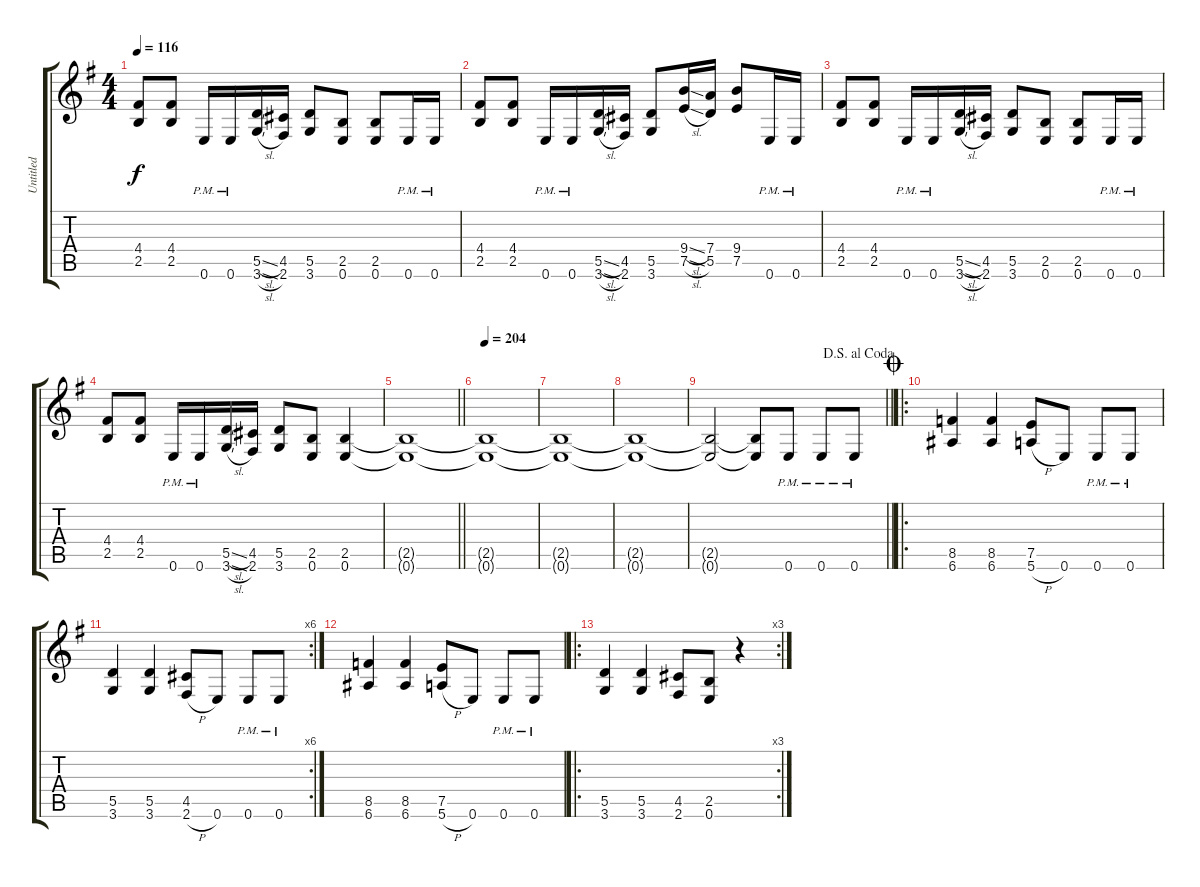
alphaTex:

\track ("Untitled" "Untitled") {instrument distortionguitar}
\staff {score tabs}
\tuning (E4 B3 G3 D3 A2 E2) {hide}
\ts (4 4)
\tempo 116
\clef g2
\ks g
(4.4 2.5).8{dy f} (4.4 2.5).8 0.6{pm}.16 0.6{pm}.16 (5.5{sl} 3.6{sl}).16 (4.5 2.6).16 (5.5 3.6).8 (2.5 0.6).8 (2.5 0.6).8 0.6{pm}.16 0.6{pm}.16 |
(4.4 2.5).8 (4.4 2.5).8 0.6{pm}.16 0.6{pm}.16 (5.5{sl} 3.6{sl}).16 (4.5 2.6).16 (5.5 3.6).8 (9.4{sl} 7.5{sl}).16 (7.4 5.5).16 (9.4 7.5).8 0.6{pm}.16 0.6{pm}.16 |
(4.4 2.5).8 (4.4 2.5).8 0.6{pm}.16 0.6{pm}.16 (5.5{sl} 3.6{sl}).16 (4.5 2.6).16 (5.5 3.6).8 (2.5 0.6).8 (2.5 0.6).8 0.6{pm}.16 0.6{pm}.16 |
(4.4 2.5).8 (4.4 2.5).8 0.6{pm}.16 0.6{pm}.16 (5.5{sl} 3.6{sl}).16 (4.5 2.6).16 (5.5 3.6).8 (2.5 0.6).8 (2.5 0.6).4 |
\barLineRight lightlight
(2.5{t} 0.6{t}).1 |
\tempo 204
(2.5{t} 0.6{t}).1 |
(2.5{t} 0.6{t}).1 |
(2.5{t} 0.6{t}).1 |
\jump dalsegnoalcoda
\barLineRight lightlight
(2.5{t} 0.6{t}).2 (2.5{t} 0.6{t}).8 0.6{pm}.8 0.6{pm}.8 0.6{pm}.8 |
\ro
\jump coda
(8.5 6.6).4 (8.5 6.6).4 (7.5 5.6{h}).8 0.6.8 0.6{pm}.8 0.6{pm}.8 |
\rc 6
(5.5 3.6).4 (5.5 3.6).4 (4.5 2.6{h}).8 0.6.8 0.6{pm}.8 0.6{pm}.8 |
(8.5 6.6).4 (8.5 6.6).4 (7.5 5.6{h}).8 0.6.8 0.6{pm}.8 0.6{pm}.8 |
\ro
\rc 3
(5.5 3.6).4 (5.5 3.6).4 (4.5 2.6).8 (2.5 0.6).8 r.4
